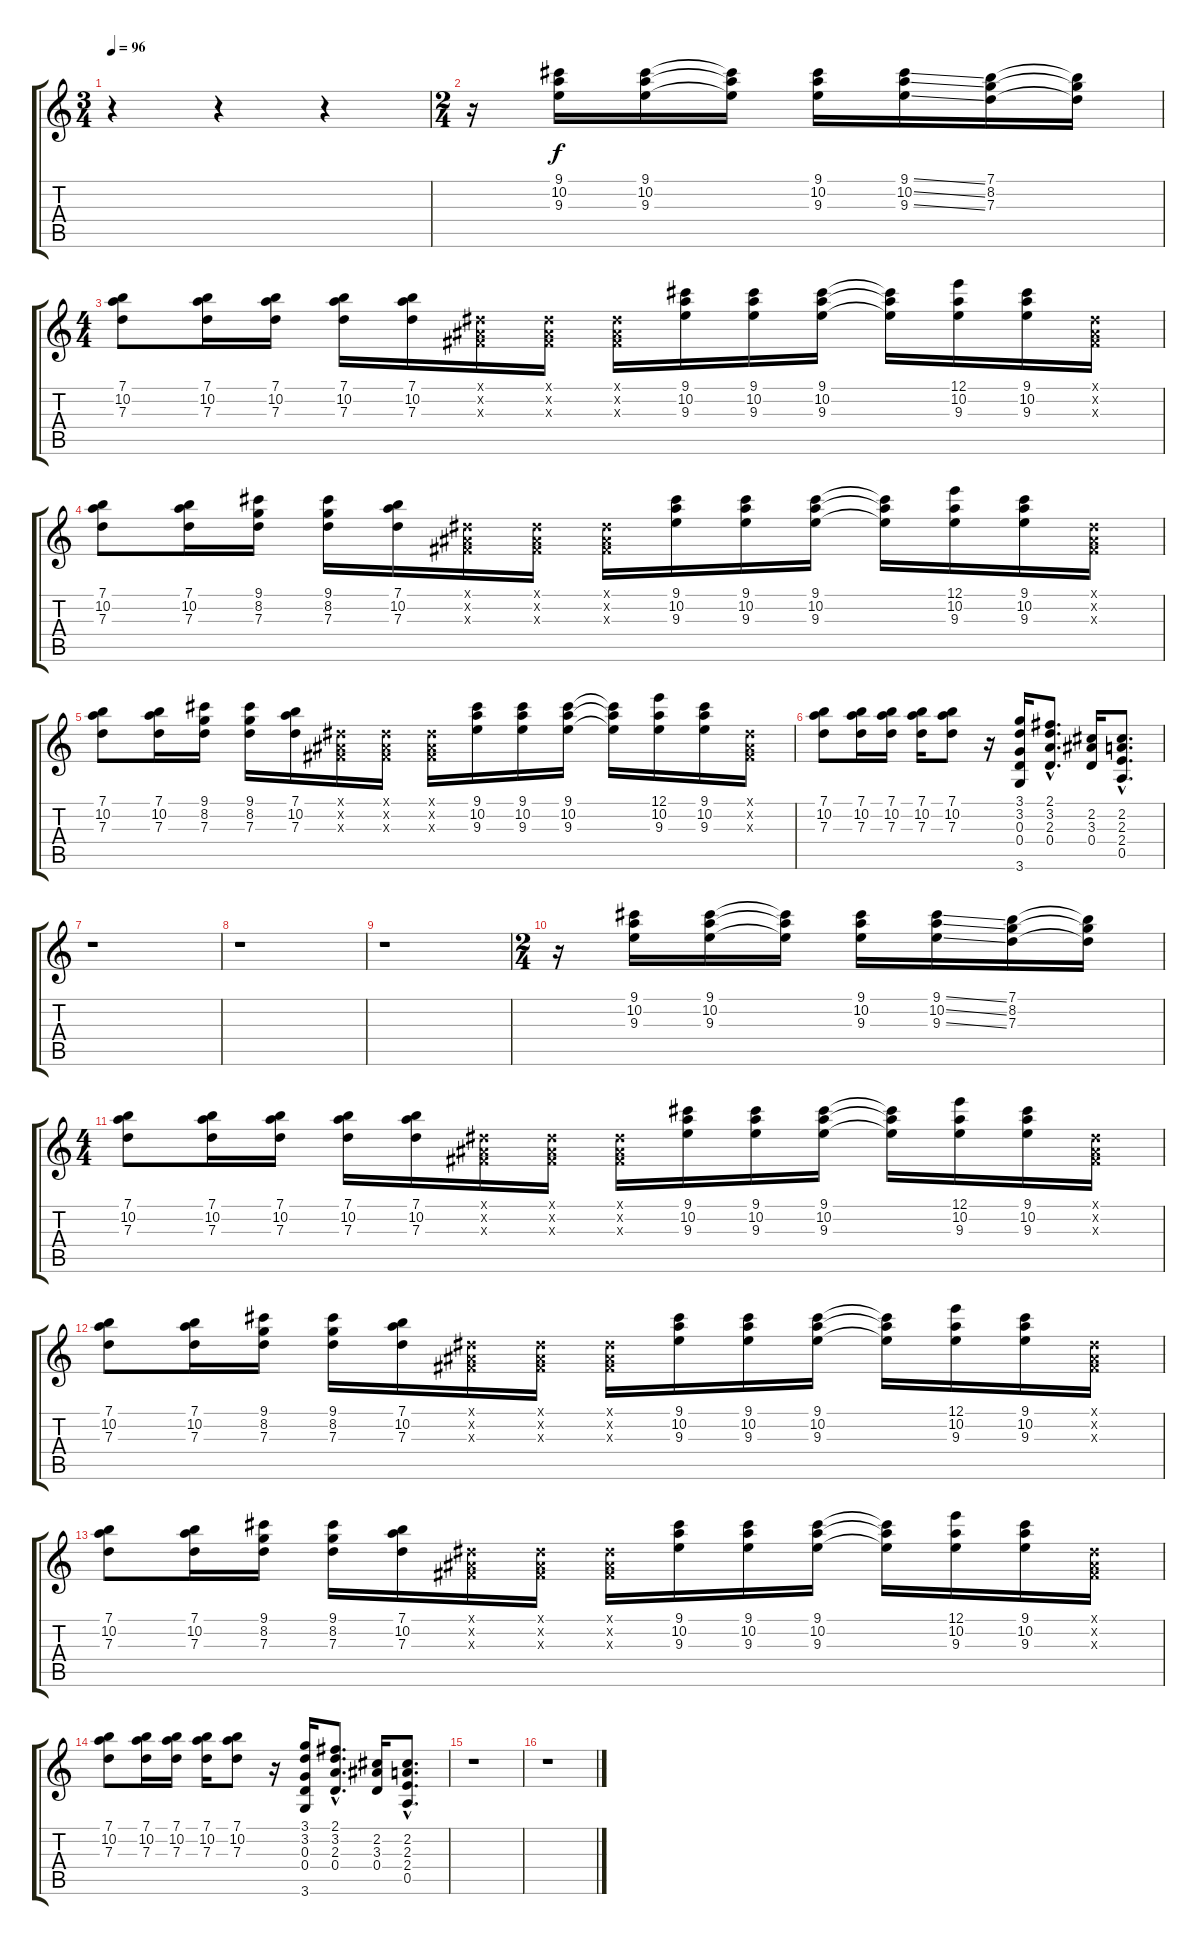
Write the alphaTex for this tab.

\track "" {instrument acousticguitarsteel}
\staff {score tabs}
\tuning (E4 B3 G3 D3 A2 E2) {hide}
\ts (3 4)
\tempo 96
\clef g2
\ks c
r.4{dy f} r.4 r.4 |
\ts (2 4)
r.16 (9.1 10.2 9.3).16 (9.1 10.2 9.3).16 (9.1{t} 10.2{t} 9.3{t}).16 (9.1 10.2 9.3).16 (9.1{ss} 10.2{ss} 9.3{ss}).16 (7.1 8.2 7.3).16 (7.1{t} 8.2{t} 7.3{t}).16 |
\ts (4 4)
(7.1 10.2 7.3).8 (7.1 10.2 7.3).16 (7.1 10.2 7.3).16 (7.1 10.2 7.3).16 (7.1 10.2 7.3).16 (-1.1{x} -1.2{x} -1.3{x}).16 (-1.1{x} -1.2{x} -1.3{x}).16 (-1.1{x} -1.2{x} -1.3{x}).16 (9.1 10.2 9.3).16 (9.1 10.2 9.3).16 (9.1 10.2 9.3).16 (9.1{t} 10.2{t} 9.3{t}).16 (12.1 10.2 9.3).16 (9.1 10.2 9.3).16 (-1.1{x} -1.2{x} -1.3{x}).16 |
(7.1 10.2 7.3).8 (7.1 10.2 7.3).16 (9.1 8.2 7.3).16 (9.1 8.2 7.3).16 (7.1 10.2 7.3).16 (-1.1{x} -1.2{x} -1.3{x}).16 (-1.1{x} -1.2{x} -1.3{x}).16 (-1.1{x} -1.2{x} -1.3{x}).16 (9.1 10.2 9.3).16 (9.1 10.2 9.3).16 (9.1 10.2 9.3).16 (9.1{t} 10.2{t} 9.3{t}).16 (12.1 10.2 9.3).16 (9.1 10.2 9.3).16 (-1.1{x} -1.2{x} -1.3{x}).16 |
(7.1 10.2 7.3).8 (7.1 10.2 7.3).16 (9.1 8.2 7.3).16 (9.1 8.2 7.3).16 (7.1 10.2 7.3).16 (-1.1{x} -1.2{x} -1.3{x}).16 (-1.1{x} -1.2{x} -1.3{x}).16 (-1.1{x} -1.2{x} -1.3{x}).16 (9.1 10.2 9.3).16 (9.1 10.2 9.3).16 (9.1 10.2 9.3).16 (9.1{t} 10.2{t} 9.3{t}).16 (12.1 10.2 9.3).16 (9.1 10.2 9.3).16 (-1.1{x} -1.2{x} -1.3{x}).16 |
(7.1 10.2 7.3).8 (7.1 10.2 7.3).16 (7.1 10.2 7.3).16 (7.1 10.2 7.3).16 (7.1 10.2 7.3).8 r.16 (3.1 3.2 0.3 0.4 3.6).16 (2.1{hac} 3.2{hac} 2.3{hac} 0.4{hac}).8{d} (2.2 3.3 0.4).16 (2.2{hac} 2.3{hac} 2.4{hac} 0.5{hac}).8{d} |
r.1 |
r.1 |
r.1 |
\ts (2 4)
r.16 (9.1 10.2 9.3).16 (9.1 10.2 9.3).16 (9.1{t} 10.2{t} 9.3{t}).16 (9.1 10.2 9.3).16 (9.1{ss} 10.2{ss} 9.3{ss}).16 (7.1 8.2 7.3).16 (7.1{t} 8.2{t} 7.3{t}).16 |
\ts (4 4)
(7.1 10.2 7.3).8 (7.1 10.2 7.3).16 (7.1 10.2 7.3).16 (7.1 10.2 7.3).16 (7.1 10.2 7.3).16 (-1.1{x} -1.2{x} -1.3{x}).16 (-1.1{x} -1.2{x} -1.3{x}).16 (-1.1{x} -1.2{x} -1.3{x}).16 (9.1 10.2 9.3).16 (9.1 10.2 9.3).16 (9.1 10.2 9.3).16 (9.1{t} 10.2{t} 9.3{t}).16 (12.1 10.2 9.3).16 (9.1 10.2 9.3).16 (-1.1{x} -1.2{x} -1.3{x}).16 |
(7.1 10.2 7.3).8 (7.1 10.2 7.3).16 (9.1 8.2 7.3).16 (9.1 8.2 7.3).16 (7.1 10.2 7.3).16 (-1.1{x} -1.2{x} -1.3{x}).16 (-1.1{x} -1.2{x} -1.3{x}).16 (-1.1{x} -1.2{x} -1.3{x}).16 (9.1 10.2 9.3).16 (9.1 10.2 9.3).16 (9.1 10.2 9.3).16 (9.1{t} 10.2{t} 9.3{t}).16 (12.1 10.2 9.3).16 (9.1 10.2 9.3).16 (-1.1{x} -1.2{x} -1.3{x}).16 |
(7.1 10.2 7.3).8 (7.1 10.2 7.3).16 (9.1 8.2 7.3).16 (9.1 8.2 7.3).16 (7.1 10.2 7.3).16 (-1.1{x} -1.2{x} -1.3{x}).16 (-1.1{x} -1.2{x} -1.3{x}).16 (-1.1{x} -1.2{x} -1.3{x}).16 (9.1 10.2 9.3).16 (9.1 10.2 9.3).16 (9.1 10.2 9.3).16 (9.1{t} 10.2{t} 9.3{t}).16 (12.1 10.2 9.3).16 (9.1 10.2 9.3).16 (-1.1{x} -1.2{x} -1.3{x}).16 |
(7.1 10.2 7.3).8 (7.1 10.2 7.3).16 (7.1 10.2 7.3).16 (7.1 10.2 7.3).16 (7.1 10.2 7.3).8 r.16 (3.1 3.2 0.3 0.4 3.6).16 (2.1{hac} 3.2{hac} 2.3{hac} 0.4{hac}).8{d} (2.2 3.3 0.4).16 (2.2{hac} 2.3{hac} 2.4{hac} 0.5{hac}).8{d} |
r.1 |
r.1
